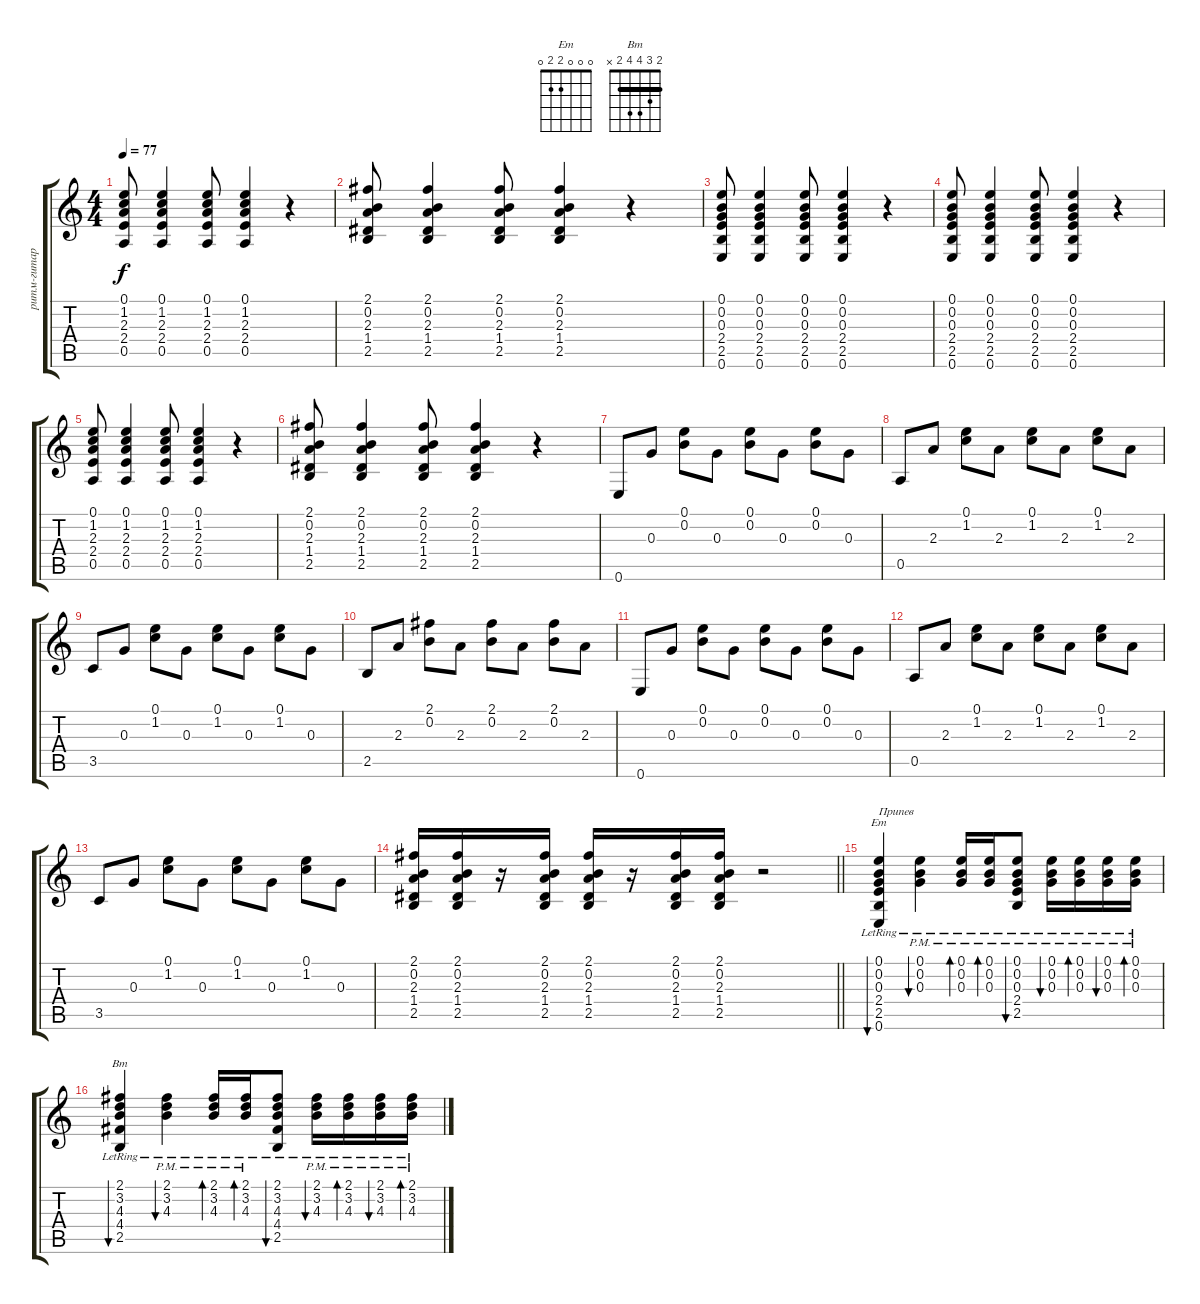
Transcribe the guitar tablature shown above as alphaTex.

\track ("ритм-гитара1" "ритм-гитар") {solo instrument acousticguitarsteel}
\staff {score tabs}
\tuning (E4 B3 G3 D3 A2 E2) {hide}
\chord ("Em" 0 0 0 2 2 0)
\chord ("Bm" 2 3 4 4 2 x) {barre 2}
\ts (4 4)
\tempo 77
\clef g2
\ks c
(0.1 1.2 2.3 2.4 0.5).8{dy f} (0.1 1.2 2.3 2.4 0.5).4 (0.1 1.2 2.3 2.4 0.5).8 (0.1 1.2 2.3 2.4 0.5).4 r.4 |
(2.1 0.2 2.3 1.4 2.5).8 (2.1 0.2 2.3 1.4 2.5).4 (2.1 0.2 2.3 1.4 2.5).8 (2.1 0.2 2.3 1.4 2.5).4 r.4 |
(0.1 0.2 0.3 2.4 2.5 0.6).8 (0.1 0.2 0.3 2.4 2.5 0.6).4 (0.1 0.2 0.3 2.4 2.5 0.6).8 (0.1 0.2 0.3 2.4 2.5 0.6).4 r.4 |
(0.1 0.2 0.3 2.4 2.5 0.6).8 (0.1 0.2 0.3 2.4 2.5 0.6).4 (0.1 0.2 0.3 2.4 2.5 0.6).8 (0.1 0.2 0.3 2.4 2.5 0.6).4 r.4 |
(0.1 1.2 2.3 2.4 0.5).8 (0.1 1.2 2.3 2.4 0.5).4 (0.1 1.2 2.3 2.4 0.5).8 (0.1 1.2 2.3 2.4 0.5).4 r.4 |
(2.1 0.2 2.3 1.4 2.5).8 (2.1 0.2 2.3 1.4 2.5).4 (2.1 0.2 2.3 1.4 2.5).8 (2.1 0.2 2.3 1.4 2.5).4 r.4 |
0.6.8 0.3.8 (0.1 0.2).8 0.3.8 (0.1 0.2).8 0.3.8 (0.1 0.2).8 0.3.8 |
0.5.8 2.3.8 (0.1 1.2).8 2.3.8 (0.1 1.2).8 2.3.8 (0.1 1.2).8 2.3.8 |
3.5.8 0.3.8 (0.1 1.2).8 0.3.8 (0.1 1.2).8 0.3.8 (0.1 1.2).8 0.3.8 |
2.5.8 2.3.8 (2.1 0.2).8 2.3.8 (2.1 0.2).8 2.3.8 (2.1 0.2).8 2.3.8 |
0.6.8 0.3.8 (0.1 0.2).8 0.3.8 (0.1 0.2).8 0.3.8 (0.1 0.2).8 0.3.8 |
0.5.8 2.3.8 (0.1 1.2).8 2.3.8 (0.1 1.2).8 2.3.8 (0.1 1.2).8 2.3.8 |
3.5.8 0.3.8 (0.1 1.2).8 0.3.8 (0.1 1.2).8 0.3.8 (0.1 1.2).8 0.3.8 |
\barLineRight lightlight
(2.1 0.2 2.3 1.4 2.5).16 (2.1 0.2 2.3 1.4 2.5).16 r.16 (2.1 0.2 2.3 1.4 2.5).16 (2.1 0.2 2.3 1.4 2.5).16 r.16 (2.1 0.2 2.3 1.4 2.5).16 (2.1 0.2 2.3 1.4 2.5).16 r.2 |
(0.1{lr} 0.2{lr} 0.3{lr} 2.4{lr} 2.5{lr} 0.6{lr}).4{bu 60 ch "Em" txt "Припев"} (0.1{pm lr} 0.2{pm lr} 0.3{pm lr}).4{bu 60} (0.1{pm lr} 0.2{pm lr} 0.3{pm lr}).16{bd 60} (0.1{pm lr} 0.2{pm lr} 0.3{pm lr}).16{bd 60} (0.1{pm lr} 0.2{pm lr} 0.3{pm lr} 2.4{pm lr} 2.5{pm lr}).8{bu 60} (0.1{pm lr} 0.2{pm lr} 0.3{pm lr}).16{bu 60} (0.1{pm lr} 0.2{pm lr} 0.3{pm lr}).16{bd 60} (0.1{pm lr} 0.2{pm lr} 0.3{pm lr}).16{bu 60} (0.1{pm lr} 0.2{pm lr} 0.3{pm lr}).16{bd 60} |
(2.1{lr} 3.2{lr} 4.3{lr} 4.4{lr} 2.5{lr}).4{bu 60 ch "Bm"} (2.1{pm lr} 3.2{pm lr} 4.3{pm lr}).4{bu 60} (2.1{pm lr} 3.2{pm lr} 4.3{pm lr}).16{bd 60} (2.1{pm lr} 3.2{pm lr} 4.3{pm lr}).16{bd 60} (2.1{lr} 3.2{lr} 4.3{lr} 4.4{lr} 2.5{lr}).8{bu 60} (2.1{pm lr} 3.2{pm lr} 4.3{pm lr}).16{bu 60} (2.1{pm lr} 3.2{pm lr} 4.3{pm lr}).16{bd 60} (2.1{pm lr} 3.2{pm lr} 4.3{pm lr}).16{bu 60} (2.1{pm lr} 3.2{pm lr} 4.3{pm lr}).16{bd 60}
